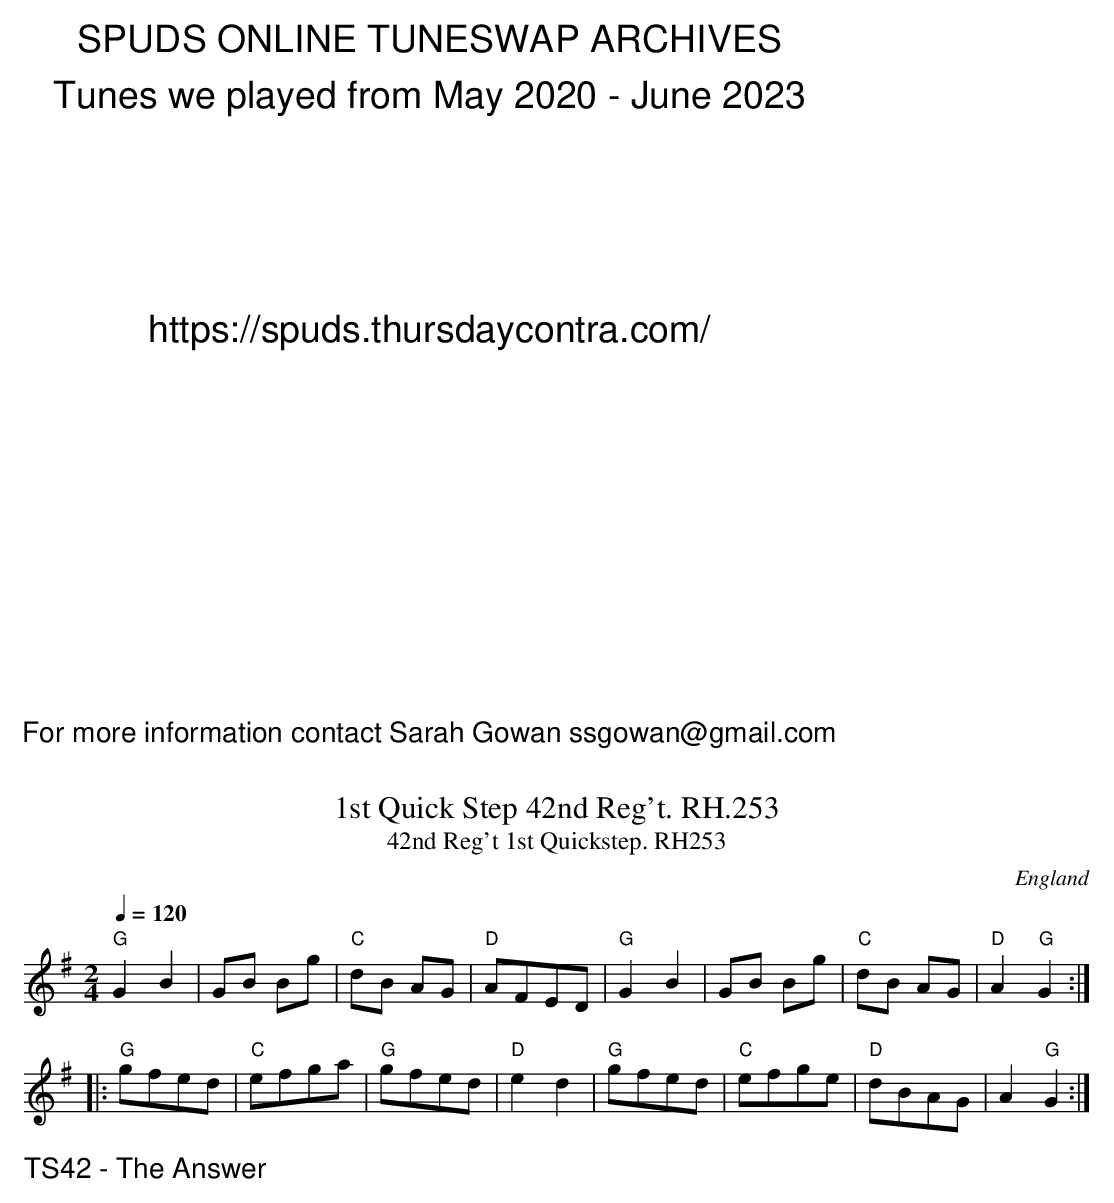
X:1
T:1st Quick Step 42nd Reg't. RH.253
T:42nd Reg't 1st Quickstep. RH253
O:England
M:2/4
L:1/8
Q:1/4=120
K:G
"G"G2B2|GB Bg|"C"dB AG|"D"AFED|\
"G"G2B2|GB Bg|"C"dB AG|"D"A2"G"G2:|!
|:"G"gfed|"C"efga|"G"gfed|"D"e2d2|\
"G"gfed|"C"efge|"D"dBAG|A2"G"G2:|
